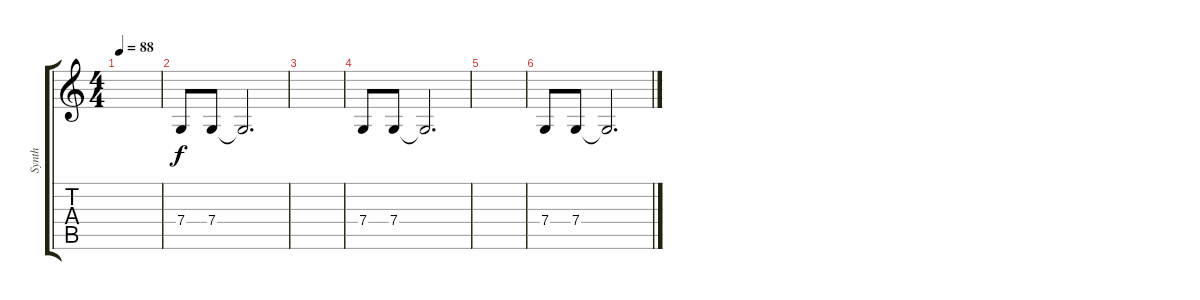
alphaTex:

\track ("Synth" "Synth") {instrument tubularbells}
\staff {score tabs}
\tuning (D4 A3 F3 C3 G2 D2) {hide}
\ts (4 4)
\tempo 88
\clef g2
\ks c
|
7.4.8 7.4.8 7.4{t}.2{d} |
|
7.4.8 7.4.8 7.4{t}.2{d} |
|
7.4.8 7.4.8 7.4{t}.2{d}
